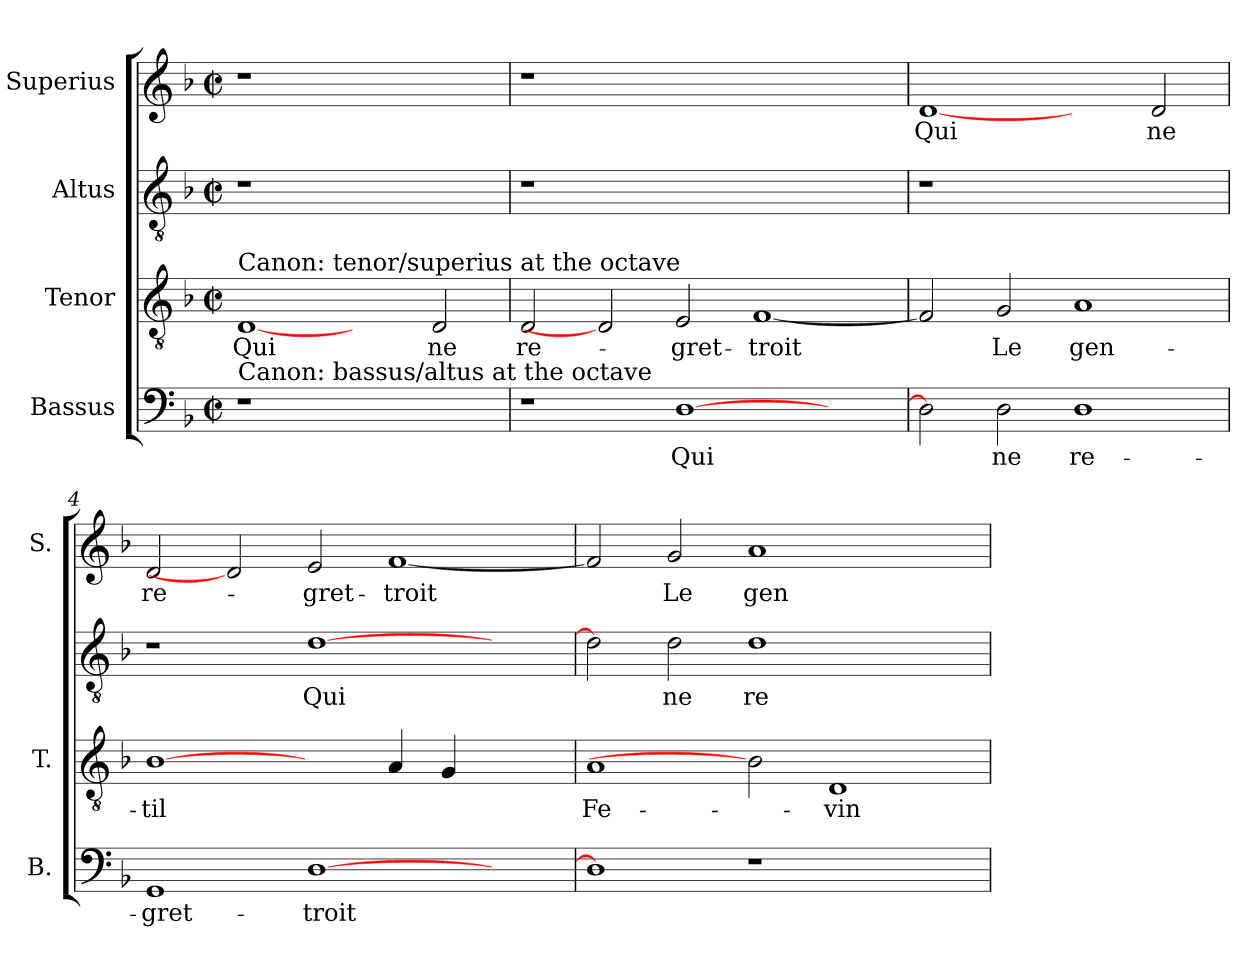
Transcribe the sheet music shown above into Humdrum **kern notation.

**kern	**text	**kern	**text	**kern	**text	**kern	**text
*part4	*part4	*part3	*part3	*part2	*part2	*part1	*part1
*staff4	*staff4	*staff3	*staff3	*staff2	*staff2	*staff1	*staff1
*I"Bassus	*	*I"Tenor	*	*I"Altus	*	*I"Superius	*
*I'B.	*	*I'T.	*	*	*	*I'S.	*
!!LO:PB:g=z
*clefF4	*	*clefGv2	*	*clefGv2	*	*clefG2	*
*	*	*ITrd7c12	*	*ITrd7c12	*	*	*
*k[b-]	*	*k[b-]	*	*k[b-]	*	*k[b-]	*
*F:	*	*F:	*	*F:	*	*F:	*
*M2/2	*	*M2/2	*	*M2/2	*	*M2/2	*
*met(c|)	*	*met(c|)	*	*met(c|)	*	*met(c|)	*
=1	=1	=1	=1	=1	=1	=1	=1
!LO:N:vis=1	!	!	!	!	!	!	!
!	!	!LO:TX:a:t=Canon&colon; tenor/superius at the octave	!	!	!	!	!
!LO:TX:a:t=Canon&colon; bassus/altus at the octave	!	!	!	!	!	!	!
!	!	!	!LO:LY:b:color=#000000	!LO:N:vis=1	!	!LO:N:vis=1	!
1r	.	[1DDi	Qui	1r	.	1r	.
1ryy	.	2ryy	.	1ryy	.	1ryy	.
!	!	!	!LO:LY:b:color=#000000	!	!	!	!
.	.	2DDi/	ne	.	.	.	.
=2	=2	=2	=2	=2	=2	=2	=2
!	!	!	!LO:LY:b:color=#000000	!LO:N:vis=1	!	!LO:N:vis=1	!
1r	.	2DDi/	re-	1r	.	1r	.
.	.	2DDi]	.	.	.	.	.
!	!LO:LY:b:color=#000000	!	!	!	!	!	!
!	!	!	!LO:LY:b:color=#000000	!	!	!	!
[>1Di	Qui	2EEi/	-gret-	1.ryy	.	1.ryy	.
!	!	!	!LO:LY:b:color=#000000	!	!	!	!
.	.	[<1FFi	-troit	.	.	.	.
2ryy	.	.	.	.	.	.	.
=3	=3	=3	=3	=3	=3	=3	=3
!	!	!	!	!LO:N:vis=1	!	!	!
!	!	!	!	!	!	!	!LO:LY:b:color=#000000
2Di\]	.	2FFi/]	.	1r	.	[1di	Qui
!	!LO:LY:b:color=#000000	!	!	!	!	!	!
!	!	!	!LO:LY:b:color=#000000	!	!	!	!
2Di\	ne	2GGi/	Le	.	.	.	.
!	!LO:LY:b:color=#000000	!	!	!	!	!	!
!	!	!	!LO:LY:b:color=#000000	!	!	!	!
1Di	re-	1AAi	gen-	1ryy	.	2ryy	.
!	!	!	!	!	!	!	!LO:LY:b:color=#000000
.	.	.	.	.	.	2di/	ne
=4	=4	=4	=4	=4	=4	=4	=4
!	!LO:LY:b:color=#000000	!	!	!	!	!	!
!	!	!	!LO:LY:b:color=#000000	!	!	!	!
!	!	!	!	!	!	!	!LO:LY:b:color=#000000
1GGi	-gret-	[1BB-i	-til	1r	.	2di/	re-
.	.	.	.	.	.	2di]	.
!	!LO:LY:b:color=#000000	!	!	!	!	!	!
!	!	!	!	!	!LO:LY:b:color=#000000	!	!
!	!	!	!	!	!	!	!LO:LY:b:color=#000000
[>1Di	-troit	2ryy	.	[>1Di	Qui	2ei/	-gret-
!	!	!	!	!	!	!	!LO:LY:b:color=#000000
.	.	4AAi/	.	.	.	[<1fi	-troit
.	.	4GGi/	.	.	.	.	.
2ryy	.	2ryy	.	2ryy	.	.	.
=5	=5	=5	=5	=5	=5	=5	=5
!	!	!	!LO:LY:b:color=#000000	!	!	!	!
1Di]	.	1AAi	Fe-	2Di\]	.	2fi/]	.
!	!	!	!	!	!LO:LY:b:color=#000000	!	!
!	!	!	!	!	!	!	!LO:LY:b:color=#000000
.	.	.	.	2Di\	ne	2gi/	Le
!	!	!	!	!	!LO:LY:b:color=#000000	!	!
!	!	!	!	!	!	!	!LO:LY:b:color=#000000
1r	.	2BB-i]	.	1Di	re-	1ai	gen-
!	!	!	!LO:LY:b:color=#000000	!	!	!	!
.	.	1DDi	-vin	.	.	.	.
2ryy	.	.	.	2ryy	.	2ryy	.
=	=	=	=	=	=	=	=
*-	*-	*-	*-	*-	*-	*-	*-
